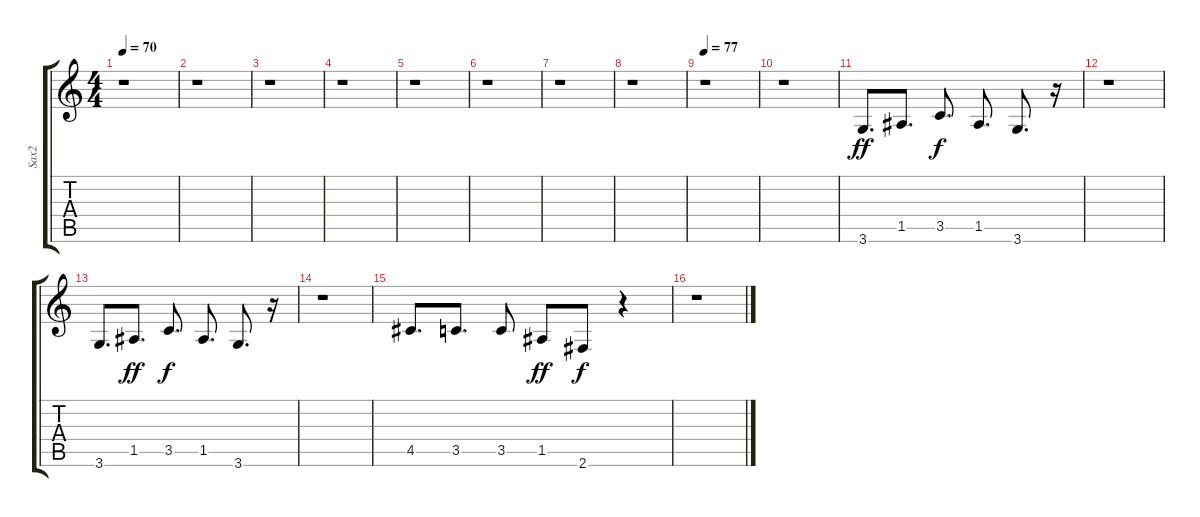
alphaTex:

\track ("Sax2" "Sax2") {instrument distortionguitar}
\staff {score tabs}
\tuning (E4 B3 G3 D3 A2 E2) {hide}
\ts (4 4)
\tempo 70
\clef g2
\ks c
r.1{dy ff} |
r.1 |
r.1 |
r.1 |
r.1 |
r.1 |
r.1 |
r.1 |
\tempo 77
r.1 |
r.1 |
3.6.8{d volume 15 balance 12} 1.5.8{d} 3.5.8{d dy f} 1.5.8{d} 3.6.8{d} r.16 |
r.1 |
3.6.8{d} 1.5.8{d dy ff} 3.5.8{d dy f} 1.5.8{d} 3.6.8{d} r.16 |
r.1 |
4.5.8{d} 3.5.8{d} 3.5.8 1.5.8{dy ff} 2.6.8{dy f} r.4 |
r.1
